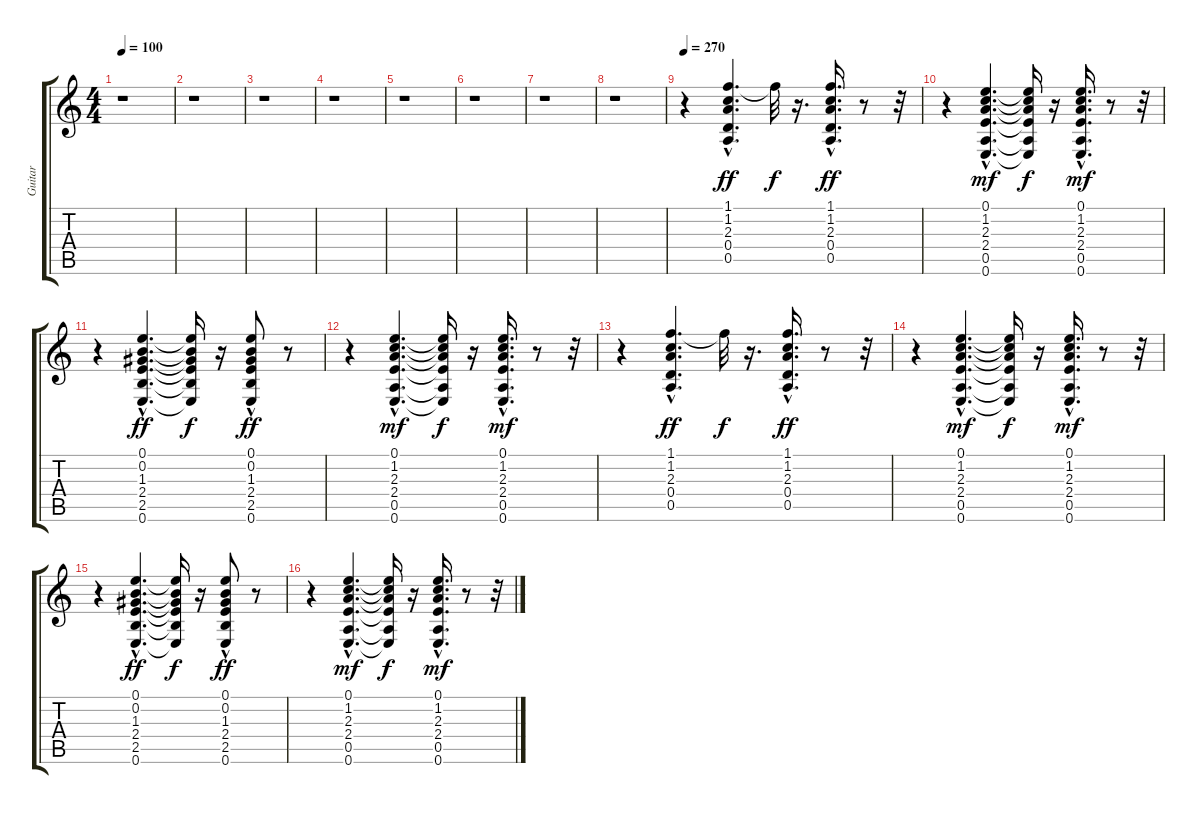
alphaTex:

\track ("Guitar" "Guitar") {instrument acousticguitarnylon}
\staff {score tabs}
\tuning (E4 B3 G3 D3 A2 E2) {hide}
\ts (4 4)
\tempo 100
\clef g2
\ks c
r.1{dy ff instrument acousticguitarnylon} |
r.1 |
r.1 |
r.1 |
r.1 |
r.1 |
r.1 |
r.1 |
\tempo 270
r.4 (1.1{hac} 1.2{hac} 2.3{hac} 0.4{hac} 0.5{hac}).4{d} 1.1{t}.32{dy f} r.16{d} (1.1 1.2 2.3 0.4{hac} 0.5{hac}).16{d dy ff} r.8 r.32 |
r.4 (0.1{hac} 1.2{hac} 2.3{hac} 2.4{hac} 0.5{hac} 0.6{hac}).4{d dy mf} (0.1{t} 1.2{t} 2.3{t} 2.4{t} 0.5{t} 0.6{t}).16{dy f} r.16 (0.1{hac} 1.2 2.3 2.4{hac} 0.5{hac} 0.6{hac}).16{d dy mf} r.8 r.32 |
r.4 (0.1{hac} 0.2{hac} 1.3{hac} 2.4{hac} 2.5{hac} 0.6{hac}).4{d dy ff} (0.1{t} 0.2{t} 1.3{t} 2.4{t} 2.5{t} 0.6{t}).16{dy f} r.16 (0.1{hac} 0.2 1.3 2.4{hac} 2.5 0.6{hac}).8{dy ff} r.8 |
r.4 (0.1{hac} 1.2{hac} 2.3{hac} 2.4{hac} 0.5{hac} 0.6{hac}).4{d dy mf} (0.1{t} 1.2{t} 2.3{t} 2.4{t} 0.5{t} 0.6{t}).16{dy f} r.16 (0.1{hac} 1.2 2.3 2.4{hac} 0.5{hac} 0.6{hac}).16{d dy mf} r.8 r.32 |
r.4 (1.1{hac} 1.2{hac} 2.3{hac} 0.4{hac} 0.5{hac}).4{d dy ff} 1.1{t}.32{dy f} r.16{d} (1.1 1.2 2.3 0.4{hac} 0.5{hac}).16{d dy ff} r.8 r.32 |
r.4 (0.1{hac} 1.2{hac} 2.3{hac} 2.4{hac} 0.5{hac} 0.6{hac}).4{d dy mf} (0.1{t} 1.2{t} 2.3{t} 2.4{t} 0.5{t} 0.6{t}).16{dy f} r.16 (0.1{hac} 1.2 2.3 2.4{hac} 0.5{hac} 0.6{hac}).16{d dy mf} r.8 r.32 |
r.4 (0.1{hac} 0.2{hac} 1.3{hac} 2.4{hac} 2.5{hac} 0.6{hac}).4{d dy ff} (0.1{t} 0.2{t} 1.3{t} 2.4{t} 2.5{t} 0.6{t}).16{dy f} r.16 (0.1{hac} 0.2 1.3 2.4{hac} 2.5 0.6{hac}).8{dy ff} r.8 |
r.4 (0.1{hac} 1.2{hac} 2.3{hac} 2.4{hac} 0.5{hac} 0.6{hac}).4{d dy mf} (0.1{t} 1.2{t} 2.3{t} 2.4{t} 0.5{t} 0.6{t}).16{dy f} r.16 (0.1{hac} 1.2 2.3 2.4{hac} 0.5{hac} 0.6{hac}).16{d dy mf} r.8 r.32
